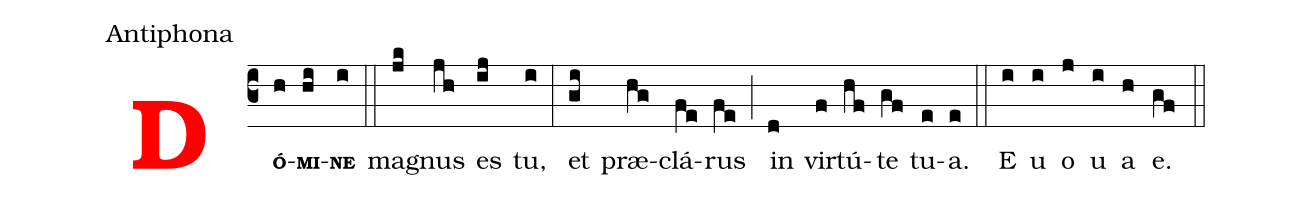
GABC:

office-part: Antiphona;
%%
<v>\bf\textcolor{red}{D}</v><v>\bf\scriptsize{Ó}</v>(c3h)<v>\bf\scriptsize{MI}</v>(hi)<v>\bf\scriptsize{NE}</v>(i) (::) mag(jk)nus(jh) es(ij) tu,(i) (:)
et(gi) præ(hg)clá(fe)rus(fe) (;) in(d) vir(f)tú(hf)te(gf) tu(e)a.(e)   (::) E(i) u(i) o(j) u(i) a(h) e.(gf) (::)
